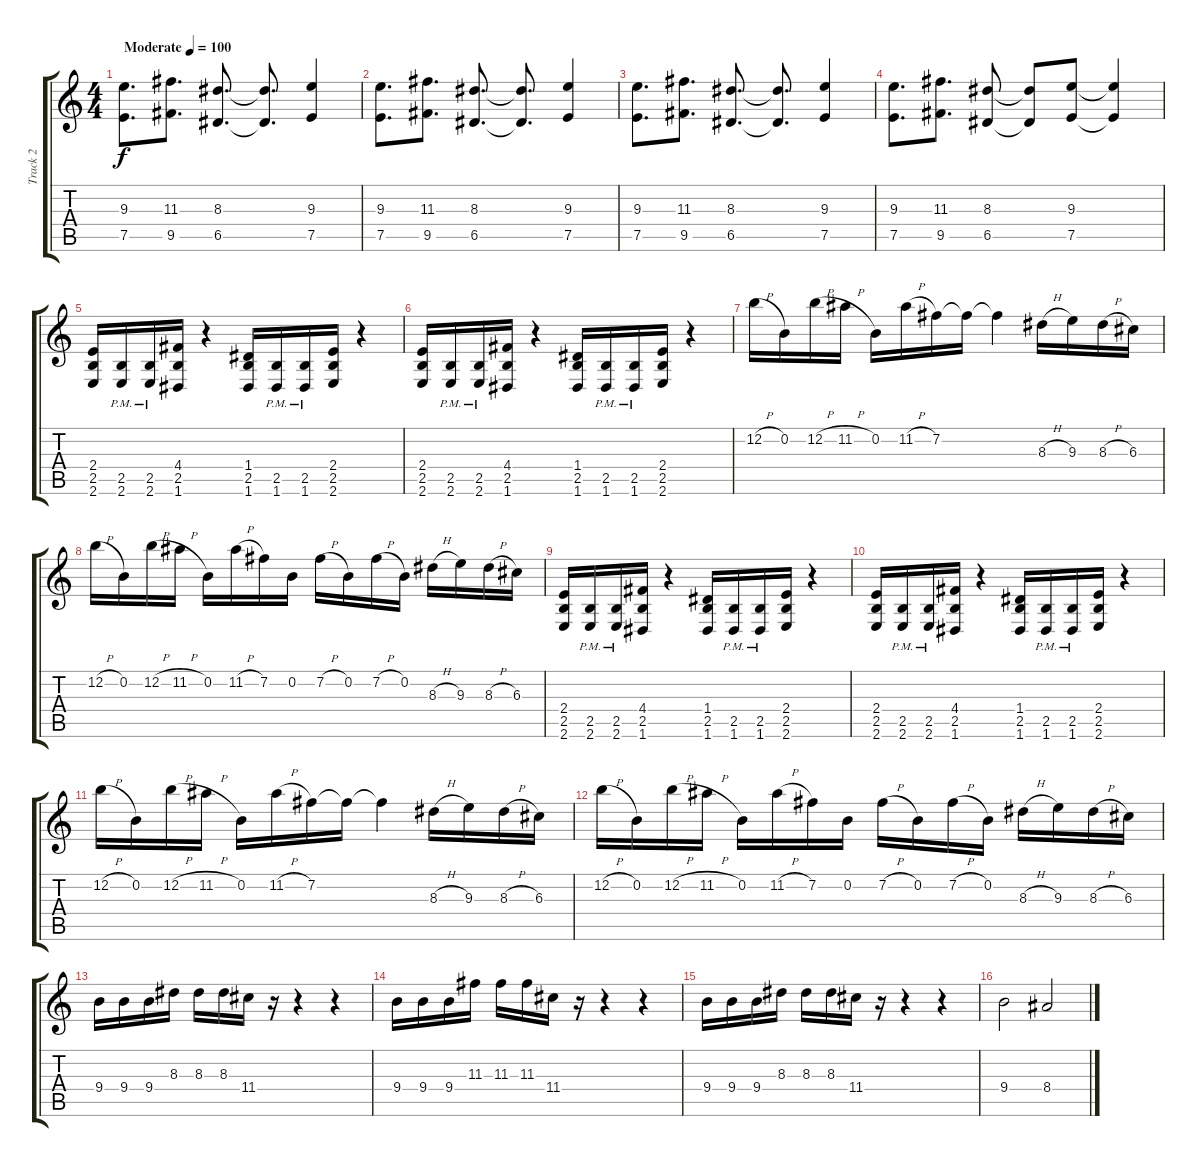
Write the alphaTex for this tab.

\track ("Track 2" "Track 2") {instrument distortionguitar}
\staff {score tabs}
\tuning (E4 B3 G3 D3 A2 D2) {hide}
\ts (4 4)
\tempo (100 "Moderate")
\clef g2
\ks c
(9.3 7.5).8{d dy f instrument distortionguitar} (11.3 9.5).8{d} (8.3 6.5).8{d} (8.3{t} 6.5{t}).8{d} (9.3 7.5).4 |
(9.3 7.5).8{d} (11.3 9.5).8{d} (8.3 6.5).8{d} (8.3{t} 6.5{t}).8{d} (9.3 7.5).4 |
(9.3 7.5).8{d} (11.3 9.5).8{d} (8.3 6.5).8{d} (8.3{t} 6.5{t}).8{d} (9.3 7.5).4 |
(9.3 7.5).8{d} (11.3 9.5).8{d} (8.3 6.5).8 (8.3{t} 6.5{t}).8 (9.3 7.5).8 (9.3{t} 7.5{t}).4 |
(2.4 2.5 2.6).16 (2.5{pm} 2.6{pm}).16 (2.5{pm} 2.6{pm}).16 (4.4 2.5 1.6).16 r.4 (1.4 2.5 1.6).16 (2.5{pm} 1.6{pm}).16 (2.5{pm} 1.6{pm}).16 (2.4 2.5 2.6).16 r.4 |
(2.4 2.5 2.6).16 (2.5{pm} 2.6{pm}).16 (2.5{pm} 2.6{pm}).16 (4.4 2.5 1.6).16 r.4 (1.4 2.5 1.6).16 (2.5{pm} 1.6{pm}).16 (2.5{pm} 1.6{pm}).16 (2.4 2.5 2.6).16 r.4 |
12.2{h}.16 0.2.16 12.2{h}.16 11.2{h}.16 0.2.16 11.2{h}.16 7.2.16 7.2{t}.16 7.2{t}.4 8.3{h}.16 9.3.16 8.3{h}.16 6.3.16 |
12.2{h}.16 0.2.16 12.2{h}.16 11.2{h}.16 0.2.16 11.2{h}.16 7.2.16 0.2.16 7.2{h}.16 0.2.16 7.2{h}.16 0.2.16 8.3{h}.16 9.3.16 8.3{h}.16 6.3.16 |
(2.4 2.5 2.6).16 (2.5{pm} 2.6{pm}).16 (2.5{pm} 2.6{pm}).16 (4.4 2.5 1.6).16 r.4 (1.4 2.5 1.6).16 (2.5{pm} 1.6{pm}).16 (2.5{pm} 1.6{pm}).16 (2.4 2.5 2.6).16 r.4 |
(2.4 2.5 2.6).16 (2.5{pm} 2.6{pm}).16 (2.5{pm} 2.6{pm}).16 (4.4 2.5 1.6).16 r.4 (1.4 2.5 1.6).16 (2.5{pm} 1.6{pm}).16 (2.5{pm} 1.6{pm}).16 (2.4 2.5 2.6).16 r.4 |
12.2{h}.16 0.2.16 12.2{h}.16 11.2{h}.16 0.2.16 11.2{h}.16 7.2.16 7.2{t}.16 7.2{t}.4 8.3{h}.16 9.3.16 8.3{h}.16 6.3.16 |
12.2{h}.16 0.2.16 12.2{h}.16 11.2{h}.16 0.2.16 11.2{h}.16 7.2.16 0.2.16 7.2{h}.16 0.2.16 7.2{h}.16 0.2.16 8.3{h}.16 9.3.16 8.3{h}.16 6.3.16 |
9.4.16 9.4.16 9.4.16 8.3.16 8.3.16 8.3.16 11.4.16 r.16 r.4 r.4 |
9.4.16 9.4.16 9.4.16 11.3.16 11.3.16 11.3.16 11.4.16 r.16 r.4 r.4 |
9.4.16 9.4.16 9.4.16 8.3.16 8.3.16 8.3.16 11.4.16 r.16 r.4 r.4 |
9.4.2 8.4.2
